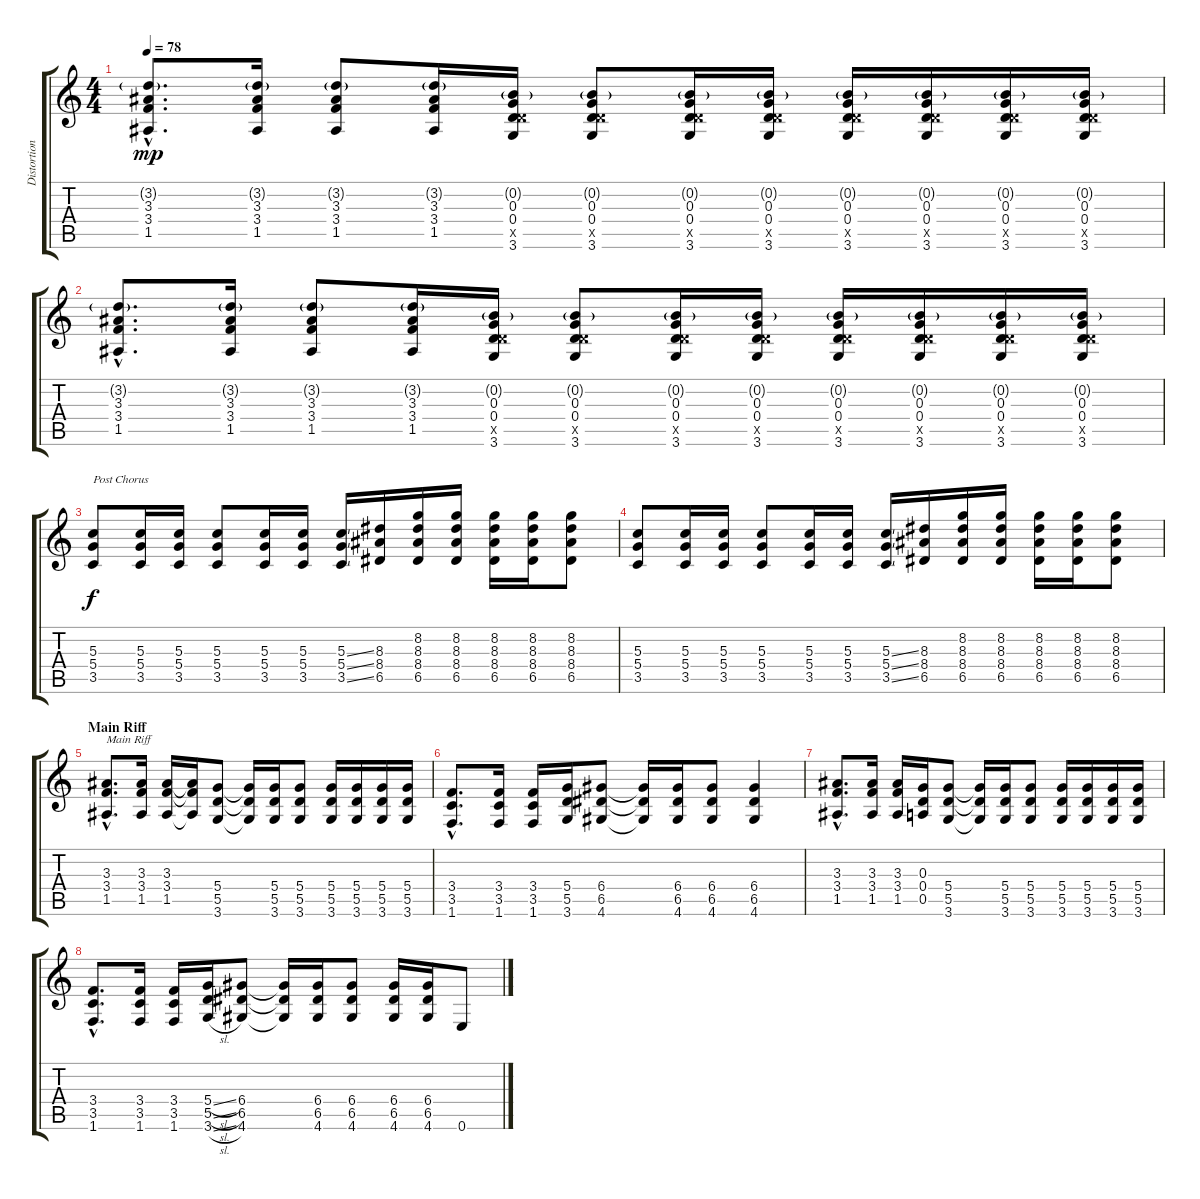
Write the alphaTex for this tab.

\track ("Distortion Guitar" "Distortion") {instrument overdrivenguitar}
\staff {score tabs}
\tuning (E4 B3 G3 D3 A2 E2) {hide}
\ts (4 4)
\tempo 78
\clef g2
\ks c
(3.2{g hac} 3.3{hac} 3.4{hac} 1.5{hac}).8{d dy mp} (3.2{g} 3.3 3.4 1.5).16 (3.2{g} 3.3 3.4 1.5).8 (3.2{g} 3.3 3.4 1.5).16 (0.2{g} 0.3 0.4 5.5{x} 3.6).16 (0.2{g} 0.3 0.4 5.5{x} 3.6).8 (0.2{g} 0.3 0.4 5.5{x} 3.6).16 (0.2{g} 0.3 0.4 5.5{x} 3.6).16 (0.2{g} 0.3 0.4 5.5{x} 3.6).16 (0.2{g} 0.3 0.4 5.5{x} 3.6).16 (0.2{g} 0.3 0.4 5.5{x} 3.6).16 (0.2{g} 0.3 0.4 5.5{x} 3.6).16 |
(3.2{g hac} 3.3{hac} 3.4{hac} 1.5{hac}).8{d} (3.2{g} 3.3 3.4 1.5).16 (3.2{g} 3.3 3.4 1.5).8 (3.2{g} 3.3 3.4 1.5).16 (0.2{g} 0.3 0.4 5.5{x} 3.6).16 (0.2{g} 0.3 0.4 5.5{x} 3.6).8 (0.2{g} 0.3 0.4 5.5{x} 3.6).16 (0.2{g} 0.3 0.4 5.5{x} 3.6).16 (0.2{g} 0.3 0.4 5.5{x} 3.6).16 (0.2{g} 0.3 0.4 5.5{x} 3.6).16 (0.2{g} 0.3 0.4 5.5{x} 3.6).16 (0.2{g} 0.3 0.4 5.5{x} 3.6).16 |
(5.3 5.4 3.5).8{txt "Post Chorus" dy f} (5.3 5.4 3.5).16 (5.3 5.4 3.5).16 (5.3 5.4 3.5).8 (5.3 5.4 3.5).16 (5.3 5.4 3.5).16 (5.3{ss} 5.4{ss} 3.5{ss}).16 (8.3 8.4 6.5).16 (8.2 8.3 8.4 6.5).16 (8.2 8.3 8.4 6.5).16 (8.2 8.3 8.4 6.5).16 (8.2 8.3 8.4 6.5).16 (8.2 8.3 8.4 6.5).8 |
(5.3 5.4 3.5).8 (5.3 5.4 3.5).16 (5.3 5.4 3.5).16 (5.3 5.4 3.5).8 (5.3 5.4 3.5).16 (5.3 5.4 3.5).16 (5.3{ss} 5.4{ss} 3.5{ss}).16 (8.3 8.4 6.5).16 (8.2 8.3 8.4 6.5).16 (8.2 8.3 8.4 6.5).16 (8.2 8.3 8.4 6.5).16 (8.2 8.3 8.4 6.5).16 (8.2 8.3 8.4 6.5).8 |
\section ("" "Main Riff")
(3.3{hac} 3.4{hac} 1.5{hac}).8{d txt "Main Riff"} (3.3 3.4 1.5).16 (3.3 3.4 1.5).16 (3.3{t} 3.4{t} 1.5{t}).16 (5.4 5.5 3.6).8 (5.4{t} 5.5{t} 3.6{t}).16 (5.4 5.5 3.6).16 (5.4 5.5 3.6).8 (5.4 5.5 3.6).16 (5.4 5.5 3.6).16 (5.4 5.5 3.6).16 (5.4 5.5 3.6).16 |
(3.4{hac} 3.5{hac} 1.6{hac}).8{d} (3.4 3.5 1.6).16 (3.4 3.5 1.6).16 (5.4 5.5 3.6).16 (6.4 6.5 4.6).8 (6.4{t} 6.5{t} 4.6{t}).16 (6.4 6.5 4.6).16 (6.4 6.5 4.6).8 (6.4 6.5 4.6).4 |
(3.3{hac} 3.4{hac} 1.5{hac}).8{d} (3.3 3.4 1.5).16 (3.3 3.4 1.5).16 (0.3 0.4 0.5).16 (5.4 5.5 3.6).8 (5.4{t} 5.5{t} 3.6{t}).16 (5.4 5.5 3.6).16 (5.4 5.5 3.6).8 (5.4 5.5 3.6).16 (5.4 5.5 3.6).16 (5.4 5.5 3.6).16 (5.4 5.5 3.6).16 |
(3.4{hac} 3.5{hac} 1.6{hac}).8{d} (3.4 3.5 1.6).16 (3.4 3.5 1.6).16 (5.4{sl} 5.5{sl} 3.6{sl}).16 (6.4 6.5 4.6).8 (6.4{t} 6.5{t} 4.6{t}).16 (6.4 6.5 4.6).16 (6.4 6.5 4.6).8 (6.4 6.5 4.6).16 (6.4 6.5 4.6).16 0.6.8
